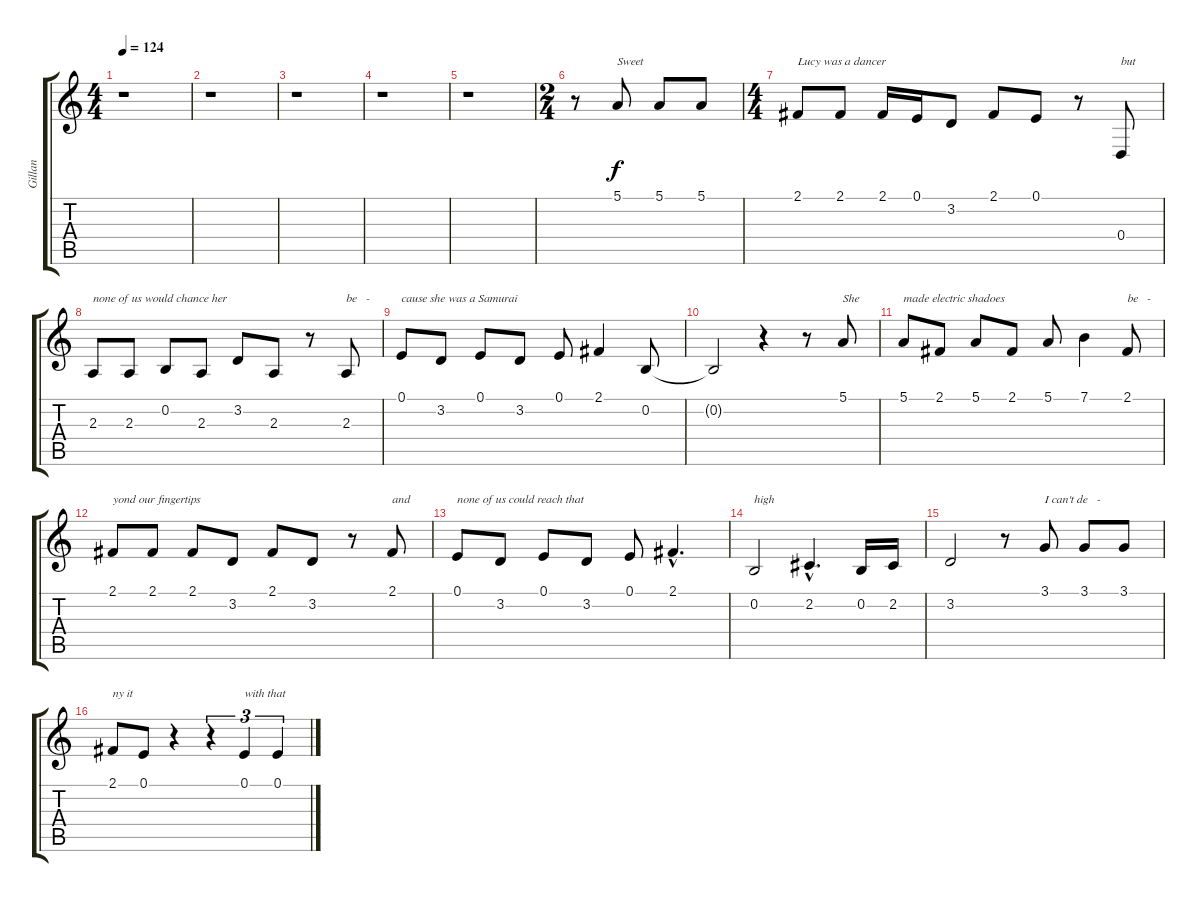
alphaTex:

\track ("Gillan" "Gillan") {instrument violin}
\staff {score tabs}
\tuning (E4 B3 G3 D3 A2 E2) {hide}
\ts (4 4)
\tempo 124
\clef g2
\ks c
r.1{dy f} |
r.1 |
r.1 |
r.1 |
r.1 |
\ts (2 4)
r.8 5.1.8{txt "Sweet"} 5.1.8 5.1.8 |
\ts (4 4)
2.1.8{txt "Lucy was a dancer"} 2.1.8 2.1.16 0.1.16 3.2.8 2.1.8 0.1.8 r.8 0.4.8{txt "but"} |
2.3.8{txt "none of us would chance her"} 2.3.8 0.2.8 2.3.8 3.2.8 2.3.8 r.8 2.3.8{txt "be   -"} |
0.1.8{txt "cause she was a Samurai"} 3.2.8 0.1.8 3.2.8 0.1.8 2.1.4 0.2.8 |
0.2{t}.2 r.4 r.8 5.1.8{txt "She"} |
5.1.8{txt "made electric shadoes"} 2.1.8 5.1.8 2.1.8 5.1.8 7.1.4 2.1.8{txt "be   -"} |
2.1.8{txt "yond our fingertips"} 2.1.8 2.1.8 3.2.8 2.1.8 3.2.8 r.8 2.1.8{txt "and"} |
0.1.8{txt "none of us could reach that"} 3.2.8 0.1.8 3.2.8 0.1.8 2.1{hac}.4{d} |
0.2.2{txt "high"} 2.2{hac}.4{d} 0.2.16 2.2.16 |
3.2.2 r.8 3.1.8{txt "I can't de   -"} 3.1.8 3.1.8 |
2.1.8{txt "ny it"} 0.1.8 r.4 r.4{tu (3 2)} 0.1.4{tu (3 2) txt "with that"} 0.1.4{tu (3 2)}
